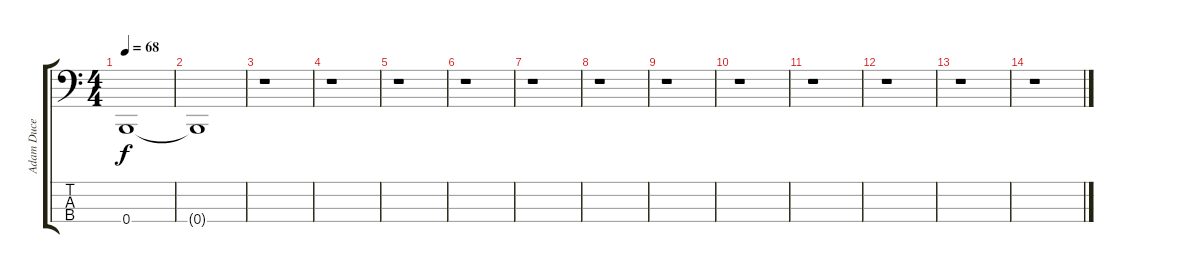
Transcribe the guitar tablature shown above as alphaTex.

\track ("Adam Duce  - Bass guitar" "Adam Duce ") {instrument electricbasspick}
\staff {score tabs}
\tuning (E2 B1 Gb1 B0) {hide}
\ts (4 4)
\tempo 68
\clef f4
\ks c
0.4{t}.1{dy f} |
0.4{t}.1 |
r.1 |
r.1 |
r.1 |
r.1 |
r.1 |
r.1 |
r.1 |
r.1 |
r.1 |
r.1 |
r.1 |
r.1
